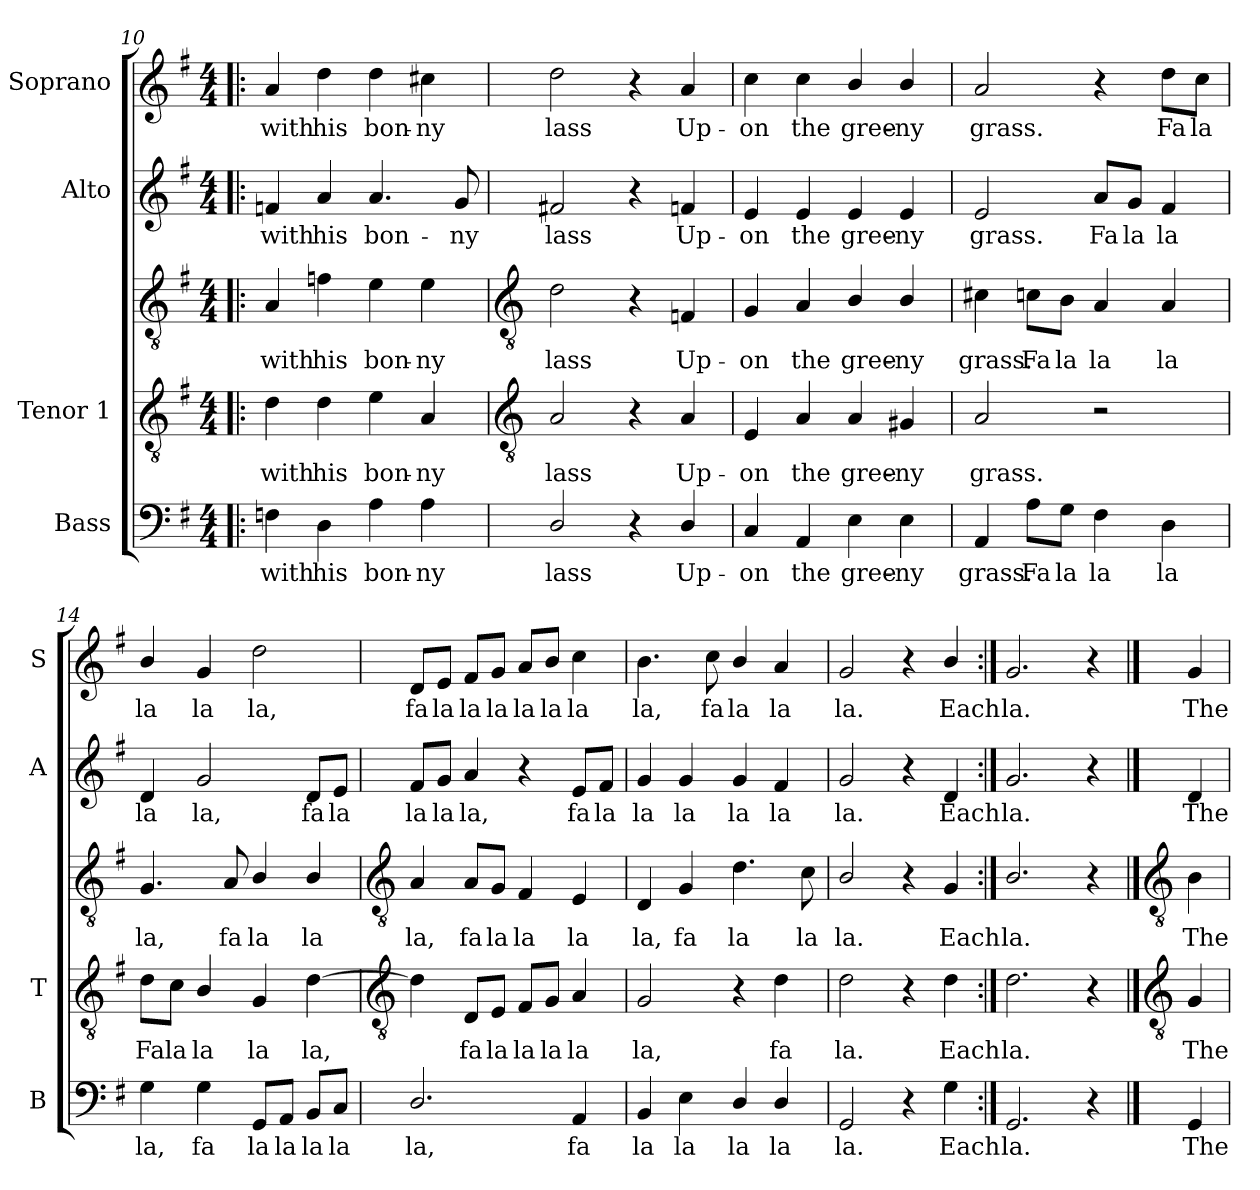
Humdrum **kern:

**kern	**text	**kern	**text	**kern	**text	**kern	**text	**kern	**text
*part4	*part4	*part3	*part3	*part3	*part3	*part2	*part2	*part1	*part1
*staff5	*staff5	*staff4	*staff4	*staff3	*staff3	*staff2	*staff2	*staff1	*staff1
*I"Bass	*	*I"Tenor 1	*	*	*	*I"Alto	*	*I"Soprano	*
*I'B	*	*I'T	*	*	*	*I'A	*	*I'S	*
*clefF4	*	*clefGv2	*	*clefGv2	*	*clefG2	*	*clefG2	*
*k[f#]	*	*k[f#]	*	*k[f#]	*	*k[f#]	*	*k[f#]	*
*G:	*	*G:	*	*G:	*	*G:	*	*G:	*
*M4/4	*	*M4/4	*	*M4/4	*	*M4/4	*	*M4/4	*
=10!|:	=10!|:	=10!|:	=10!|:	=10!|:	=10!|:	=10!|:	=10!|:	=10!|:	=10!|:
!	!LO:LY:b	!	!LO:LY:b	!	!LO:LY:b	!	!LO:LY:b	!	!LO:LY:b
4Fn	with	4d	with	4A	with	4fn	with	4a	with
!	!LO:LY:b	!	!LO:LY:b	!	!LO:LY:b	!	!LO:LY:b	!	!LO:LY:b
4D\	his	4d	his	4fn	his	4a	his	4dd	his
!	!LO:LY:b	!	!LO:LY:b	!	!LO:LY:b	!	!LO:LY:b	!	!LO:LY:b
4A	bon-	4e	bon-	4e	bon-	4.a	bon-	4dd	bon-
!	!LO:LY:b	!	!LO:LY:b	!	!LO:LY:b	!	!	!	!LO:LY:b
4A	-ny	4A	-ny	4e	-ny	.	.	4cc#X	-ny
!	!	!	!	!	!	!	!LO:LY:b	!	!
.	.	.	.	.	.	8g	-ny	.	.
!!LO:LB:g=z
=11	=11	=11	=11	=11	=11	=11	=11	=11	=11
*	*	*clefGv2	*	*clefGv2	*	*	*	*	*
!	!LO:LY:b	!	!LO:LY:b	!	!LO:LY:b	!	!LO:LY:b	!	!LO:LY:b
2D/	lass	2A	-lass	2d	lass	2f#X	lass	2dd	lass
4r	.	4r	.	4r	.	4r	.	4r	.
!	!LO:LY:b	!	!LO:LY:b	!	!LO:LY:b	!	!LO:LY:b	!	!LO:LY:b
4D/	Up-	4A	Up-	4Fn	Up-	4fn	Up-	4a	Up-
=12	=12	=12	=12	=12	=12	=12	=12	=12	=12
!	!LO:LY:b	!	!LO:LY:b	!	!LO:LY:b	!	!LO:LY:b	!	!LO:LY:b
4C	-on	4E	on	4G	-on	4e	-on	4cc	-on
!	!LO:LY:b	!	!LO:LY:b	!	!LO:LY:b	!	!LO:LY:b	!	!LO:LY:b
4AA	the	4A	the	4A	the	4e	the	4cc	the
!	!LO:LY:b	!	!LO:LY:b	!	!LO:LY:b	!	!LO:LY:b	!	!LO:LY:b
4E	gree-	4A	gree-	4B/	gree-	4e	gree-	4b/	gree-
!	!LO:LY:b	!	!LO:LY:b	!	!LO:LY:b	!	!LO:LY:b	!	!LO:LY:b
4E	-ny	4G#X	-ny	4B/	-ny	4e	-ny	4b/	-ny
=13	=13	=13	=13	=13	=13	=13	=13	=13	=13
!	!LO:LY:b	!	!LO:LY:b	!	!LO:LY:b	!	!LO:LY:b	!	!LO:LY:b
4AA	grass.	2A	grass.	4c#X	grass.	2e	grass.	2a	grass.
!	!LO:LY:b	!	!	!	!LO:LY:b	!	!	!	!
8A\L	Fa	.	.	8cn\L	Fa	.	.	.	.
!	!LO:LY:b	!	!	!	!LO:LY:b	!	!	!	!
8G\J	la	.	.	8B\J	la	.	.	.	.
!	!LO:LY:b	!	!	!	!LO:LY:b	!	!LO:LY:b	!	!
4F#	la	2r	.	4A	la	8a/L	Fa	4r	.
!	!	!	!	!	!	!	!LO:LY:b	!	!
.	.	.	.	.	.	8g/J	la	.	.
!	!LO:LY:b	!	!	!	!LO:LY:b	!	!LO:LY:b	!	!LO:LY:b
4D	la	.	.	4A	la	4f#	la	8dd\L	Fa
!	!	!	!	!	!	!	!	!	!LO:LY:b
.	.	.	.	.	.	.	.	8cc\J	la
=14	=14	=14	=14	=14	=14	=14	=14	=14	=14
!	!LO:LY:b	!	!LO:LY:b	!	!LO:LY:b	!	!LO:LY:b	!	!LO:LY:b
4G	la,	8d\L	Fa	4.G	la,	4d	la	4b/	la
!	!	!	!LO:LY:b	!	!	!	!	!	!
.	.	8c\J	la	.	.	.	.	.	.
!	!LO:LY:b	!	!LO:LY:b	!	!	!	!LO:LY:b	!	!LO:LY:b
4G	fa	4B/	la	.	.	2g	la,	4g	la
!	!	!	!	!	!LO:LY:b	!	!	!	!
.	.	.	.	8A	fa	.	.	.	.
!	!LO:LY:b	!	!LO:LY:b	!	!LO:LY:b	!	!	!	!LO:LY:b
8GG/L	la	4G	la	4B/	la	.	.	2dd	la,
!	!LO:LY:b	!	!	!	!	!	!	!	!
8AA/J	la	.	.	.	.	.	.	.	.
!	!LO:LY:b	!	!LO:LY:b	!	!LO:LY:b	!	!LO:LY:b	!	!
8BB/L	la	[4d	la,	4B/	la	8d/L	fa	.	.
!	!LO:LY:b	!	!	!	!	!	!LO:LY:b	!	!
8C/J	la	.	.	.	.	8e/J	la	.	.
!!LO:LB:g=z
=15	=15	=15	=15	=15	=15	=15	=15	=15	=15
*	*	*clefGv2	*	*clefGv2	*	*	*	*	*
!	!LO:LY:b	!	!	!	!LO:LY:b	!	!LO:LY:b	!	!LO:LY:b
2.D/	la,	4d]	.	4A	la,	8f#/L	la	8d/L	fa
!	!	!	!	!	!	!	!LO:LY:b	!	!LO:LY:b
.	.	.	.	.	.	8g/J	la	8e/J	la
!	!	!	!LO:LY:b	!	!LO:LY:b	!	!LO:LY:b	!	!LO:LY:b
.	.	8D/L	fa	8A/L	fa	4a	la,	8f#/L	la
!	!	!	!LO:LY:b	!	!LO:LY:b	!	!	!	!LO:LY:b
.	.	8E/J	la	8G/J	la	.	.	8g/J	la
!	!	!	!LO:LY:b	!	!LO:LY:b	!	!	!	!LO:LY:b
.	.	8F#/L	la	4F#	la	4r	.	8a/L	la
!	!	!	!LO:LY:b	!	!	!	!	!	!LO:LY:b
.	.	8G/J	la	.	.	.	.	8b/J	la
!	!LO:LY:b	!	!LO:LY:b	!	!LO:LY:b	!	!LO:LY:b	!	!LO:LY:b
4AA	fa	4A	la	4E	la	8e/L	fa	4cc	la
!	!	!	!	!	!	!	!LO:LY:b	!	!
.	.	.	.	.	.	8f#/J	la	.	.
=16	=16	=16	=16	=16	=16	=16	=16	=16	=16
!	!LO:LY:b	!	!LO:LY:b	!	!LO:LY:b	!	!LO:LY:b	!	!LO:LY:b
4BB	la	2G	la,	4D	la,	4g	la	4.b	la,
!	!LO:LY:b	!	!	!	!LO:LY:b	!	!LO:LY:b	!	!
4E	la	.	.	4G	fa	4g	la	.	.
!	!	!	!	!	!	!	!	!	!LO:LY:b
.	.	.	.	.	.	.	.	8cc	fa
!	!LO:LY:b	!	!	!	!LO:LY:b	!	!LO:LY:b	!	!LO:LY:b
4D/	la	4r	.	4.d	la	4g	la	4b/	la
!	!LO:LY:b	!	!LO:LY:b	!	!	!	!LO:LY:b	!	!LO:LY:b
4D/	la	4d	fa	.	.	4f#	la	4a	la
!	!	!	!	!	!LO:LY:b	!	!	!	!
.	.	.	.	8c	la	.	.	.	.
=17	=17	=17	=17	=17	=17	=17	=17	=17	=17
!	!LO:LY:b	!	!LO:LY:b	!	!LO:LY:b	!	!LO:LY:b	!	!LO:LY:b
2GG	la.	2d	la.	2B/	la.	2g	la.	2g	la.
4r	.	4r	.	4r	.	4r	.	4r	.
!	!LO:LY:b	!	!LO:LY:b	!	!LO:LY:b	!	!LO:LY:b	!	!LO:LY:b
4G	Each	4d	Each	4G	Each	4d	Each	4b/	Each
=18:|!	=18:|!	=18:|!	=18:|!	=18:|!	=18:|!	=18:|!	=18:|!	=18:|!	=18:|!
!	!LO:LY:b	!	!LO:LY:b	!	!LO:LY:b	!	!LO:LY:b	!	!LO:LY:b
2.GG	la.	2.d	la.	2.B/	la.	2.g	la.	2.g	la.
4r	.	4r	.	4r	.	4r	.	4r	.
!!LO:LB:g=z
==19	==19	==19	==19	==19	==19	==19	==19	==19	==19
*	*	*clefGv2	*	*clefGv2	*	*	*	*	*
!	!LO:LY:b	!	!LO:LY:b	!	!LO:LY:b	!	!LO:LY:b	!	!LO:LY:b
4GG	The	4G	The	4B	The	4d	The	4g	The
=	=	=	=	=	=	=	=	=	=
*-	*-	*-	*-	*-	*-	*-	*-	*-	*-
